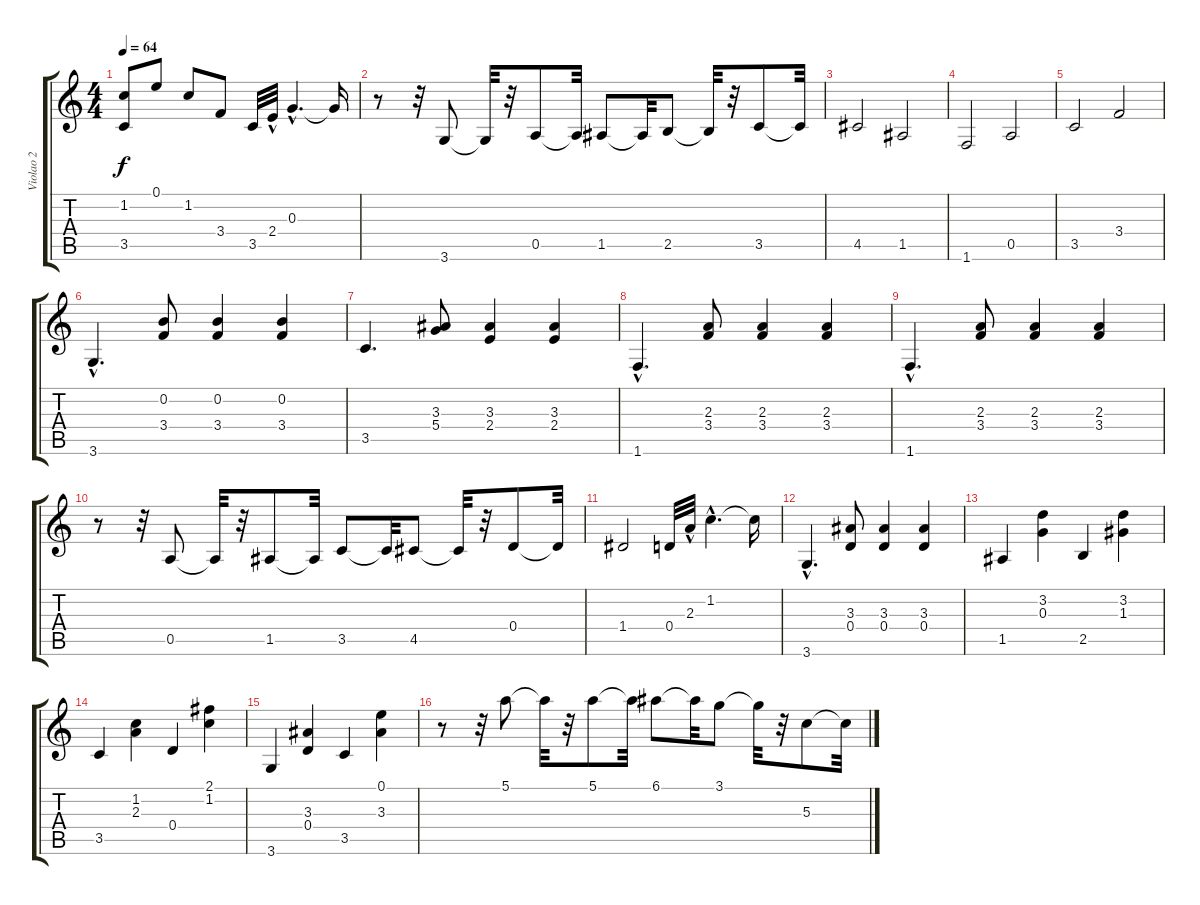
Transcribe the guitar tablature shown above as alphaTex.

\track ("Violao 2" "Violao 2") {instrument acousticguitarnylon}
\staff {score tabs}
\tuning (E4 B3 G3 D3 A2 E2) {hide}
\ts (4 4)
\tempo 64
\clef g2
\ks c
(1.2 3.5).8{dy f} 0.1.8 1.2.8 3.4.8 3.5.32 2.4{hac}.32 0.3{hac}.4{d} 0.3{t}.16 |
r.8 r.32 3.6.8 3.6{t}.32 r.32 0.5.8 0.5{t}.32 1.5.8 1.5{t}.32 2.5.8 2.5{t}.32 r.32 3.5.8 3.5{t}.32 |
4.5.2 1.5.2 |
1.6.2 0.5.2 |
3.5.2 3.4.2 |
3.6{hac}.4{d} (0.2 3.4).8 (0.2 3.4).4 (0.2 3.4).4 |
3.5.4{d} (3.3 5.4).8 (3.3 2.4).4 (3.3 2.4).4 |
1.6{hac}.4{d} (2.3 3.4).8 (2.3 3.4).4 (2.3 3.4).4 |
1.6{hac}.4{d} (2.3 3.4).8 (2.3 3.4).4 (2.3 3.4).4 |
r.8 r.32 0.5.8 0.5{t}.32 r.32 1.5.8 1.5{t}.32 3.5.8 3.5{t}.32 4.5.8 4.5{t}.32 r.32 0.4.8 0.4{t}.32 |
1.4.2 0.4.32 2.3{hac}.32 1.2{hac}.4{d} 1.2{t}.16 |
3.6{hac}.4{d} (3.3 0.4).8 (3.3 0.4).4 (3.3 0.4).4 |
1.5.4 (3.2 0.3).4 2.5.4 (3.2 1.3).4 |
3.5.4 (1.2 2.3).4 0.4.4 (2.1 1.2).4 |
3.6.4 (3.3 0.4).4 3.5.4 (0.1 3.3).4 |
r.8 r.32 5.1.8 5.1{t}.32 r.32 5.1.8 5.1{t}.32 6.1.8 6.1{t}.32 3.1.8 3.1{t}.32 r.32 5.3.8 5.3{t}.32
